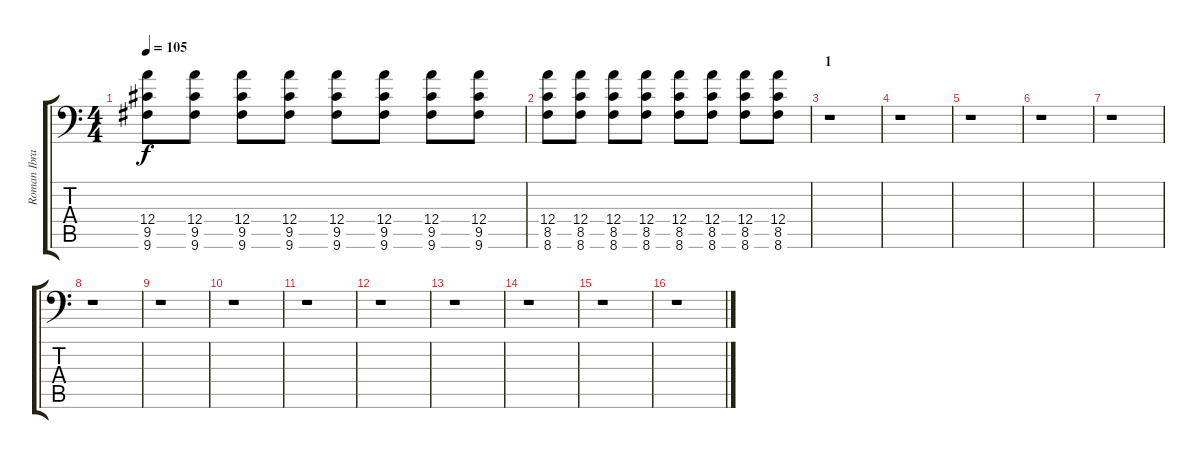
\track ("Roman Ibramkhalilov D.G." "Roman Ibra") {instrument distortionguitar}
\staff {score tabs}
\tuning (B3 Gb3 D3 A2 E2 A1) {hide}
\ts (4 4)
\tempo 105
\clef f4
\ks c
(12.4 9.5 9.6).8{dy f} (12.4 9.5 9.6).8 (12.4 9.5 9.6).8 (12.4 9.5 9.6).8 (12.4 9.5 9.6).8 (12.4 9.5 9.6).8 (12.4 9.5 9.6).8 (12.4 9.5 9.6).8 |
(12.4 8.5 8.6).8 (12.4 8.5 8.6).8 (12.4 8.5 8.6).8 (12.4 8.5 8.6).8 (12.4 8.5 8.6).8 (12.4 8.5 8.6).8 (12.4 8.5 8.6).8 (12.4 8.5 8.6).8 |
\section ("" "1")
r.1 |
r.1 |
r.1 |
r.1 |
r.1 |
r.1 |
r.1 |
r.1 |
r.1 |
r.1 |
r.1 |
r.1 |
r.1 |
r.1
